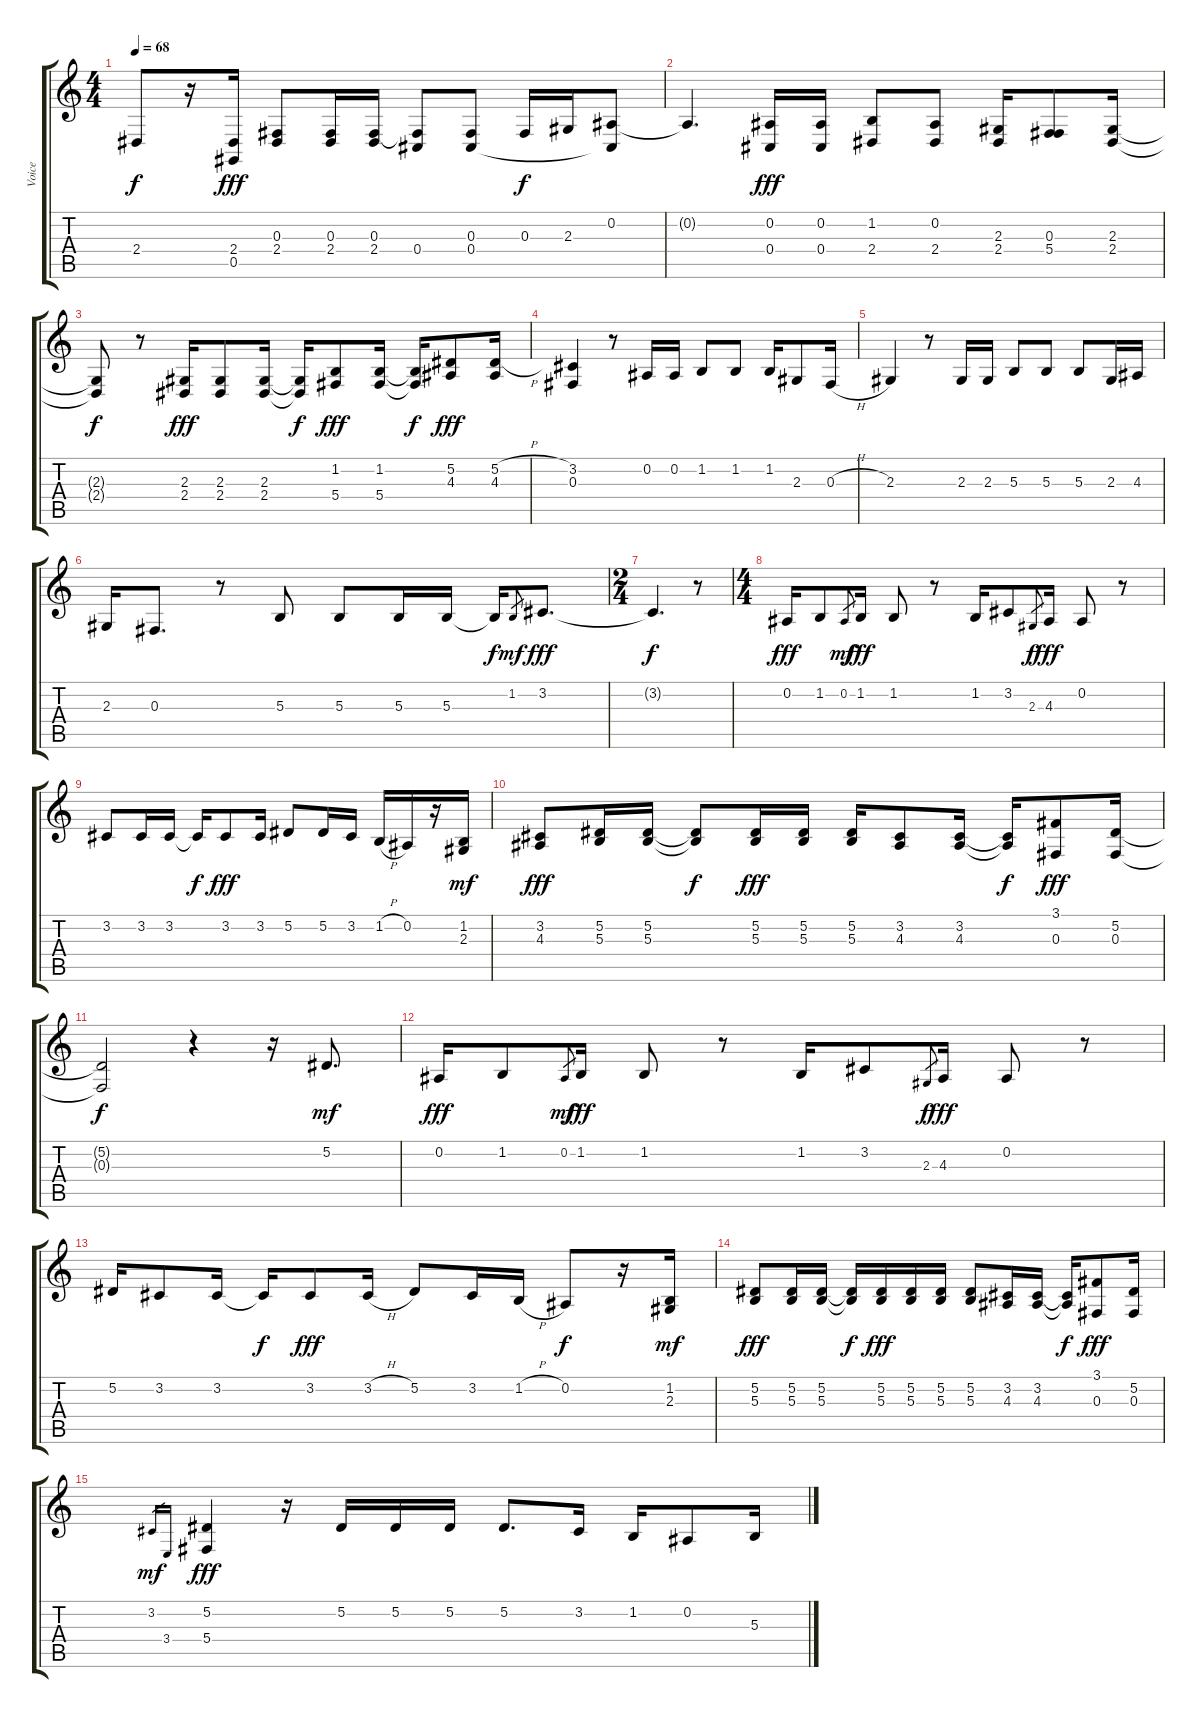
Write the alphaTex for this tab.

\track ("Voice" "Voice") {instrument cello}
\staff {score tabs}
\tuning (Eb4 Bb3 Gb3 Db3 Ab2 Eb2) {hide}
\ts (4 4)
\tempo 68
\clef g2
\ks c
2.4{t}.8{dy f} r.16 (2.4 0.5).16{dy fff} (0.3 2.4).8 (0.3 2.4).16 (0.3 2.4).16 (0.3{t} 0.4).8 (0.3 0.4).8 0.3.16{dy f} 2.3.16 (0.2 0.4{t}).8 |
0.2{t}.4{d} (0.2 0.4).16{dy fff} (0.2 0.4).16 (1.2 2.4).8 (0.2 2.4).8 (2.3 2.4).16 (0.3 5.4).8 (2.3 2.4).16 |
(2.3{t} 2.4{t}).8{dy f} r.8 (2.3 2.4).16{dy fff} (2.3 2.4).8 (2.3 2.4).16 (2.3{t} 2.4{t}).16{dy f} (1.2 5.4).8{dy fff} (1.2 5.4).16 (1.2{t} 5.4{t}).16{dy f} (5.2 4.3).8{dy fff} (5.2{h} 4.3).16 |
(3.2 0.3).4 r.8 0.2.16 0.2.16 1.2.8 1.2.8 1.2.16 2.3.8 0.3{h}.16 |
2.3.4 r.8 2.3.16 2.3.16 5.3.8 5.3.8 5.3.8 2.3.16 4.3.16 |
2.3.16 0.3.8{d} r.8 5.3.8 5.3.8 5.3.16 5.3.16 5.3{t}.16{dy f} 1.2.8{gr dy mf} 3.2.8{d dy fff} |
\ts (2 4)
3.2{t}.4{d dy f} r.8 |
\ts (4 4)
0.2.16{dy fff} 1.2.8 0.2.8{gr dy mf} 1.2.16{dy fff} 1.2.8 r.8 1.2.16 3.2.8 2.3.8{gr dy f} 4.3.16{dy fff} 0.2.8 r.8 |
3.2.8 3.2.16 3.2.16 3.2{t}.16{dy f} 3.2.8{dy fff} 3.2.16 5.2.8 5.2.16 3.2.16 1.2{h}.16 0.2.16 r.16 (1.2 2.3).16{dy mf} |
(3.2 4.3).8{dy fff} (5.2 5.3).16 (5.2 5.3).16 (5.2{t} 5.3{t}).8{dy f} (5.2 5.3).16{dy fff} (5.2 5.3).16 (5.2 5.3).16 (3.2 4.3).8 (3.2 4.3).16 (3.2{t} 4.3{t}).16{dy f} (3.1 0.3).8{dy fff} (5.2 0.3).16 |
(5.2{t} 0.3{t}).2{dy f} r.4 r.16 5.2.8{d dy mf} |
0.2.16{dy fff} 1.2.8 0.2.8{gr dy mf} 1.2.16{dy fff} 1.2.8 r.8 1.2.16 3.2.8 2.3.8{gr dy f} 4.3.16{dy fff} 0.2.8 r.8 |
5.2.16 3.2.8 3.2.16 3.2{t}.16{dy f} 3.2.8{dy fff} 3.2{h}.16 5.2.8 3.2.16 1.2{h}.16 0.2.8{dy f} r.16 (1.2 2.3).16{dy mf} |
(5.2 5.3).8{dy fff} (5.2 5.3).16 (5.2 5.3).16 (5.2{t} 5.3{t}).16{dy f} (5.2 5.3).16{dy fff} (5.2 5.3).16 (5.2 5.3).16 (5.2 5.3).8 (3.2 4.3).16 (3.2 4.3).16 (3.2{t} 4.3{t}).16{dy f} (3.1 0.3).8{dy fff} (5.2 0.3).16 |
3.2.16{gr dy mf} 3.4.16{gr} (5.2 5.4).4{dy fff} r.16 5.2.16 5.2.16 5.2.16 5.2.8{d} 3.2.16 1.2.16 0.2.8 5.3.16
